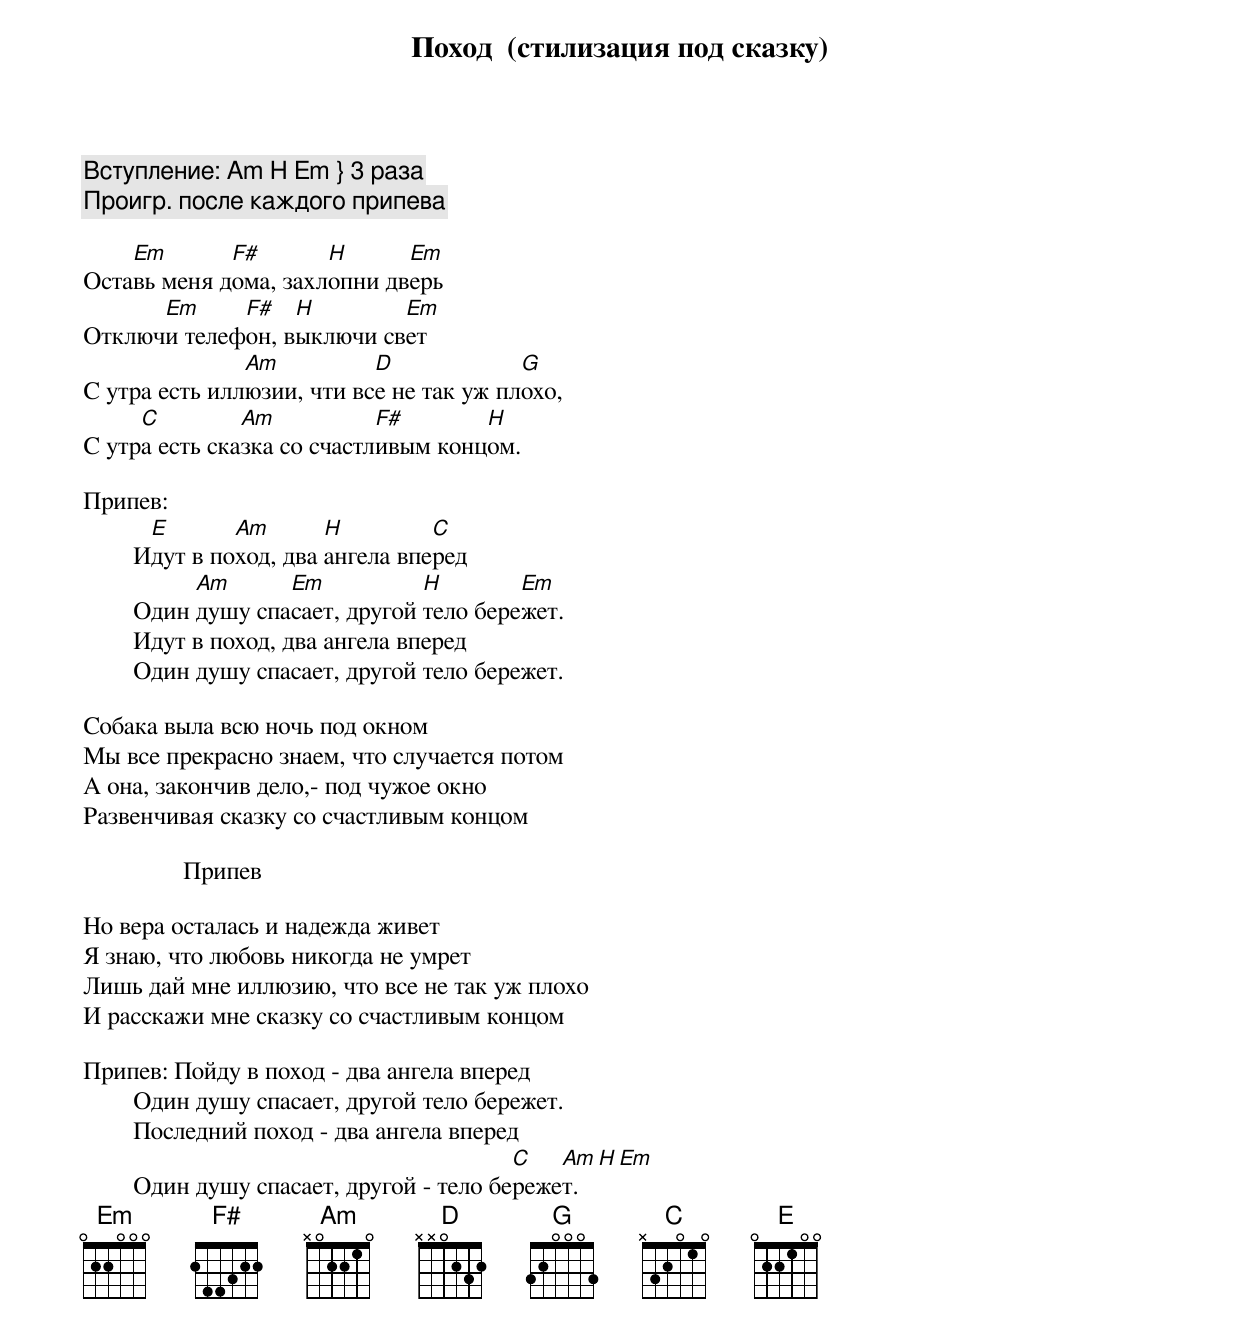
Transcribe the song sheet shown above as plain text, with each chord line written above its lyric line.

      Поход  (стилизация под сказку)

Вступление: Am H Em } 3 раза
Проигр. после каждого припева

    Em       F#       H      Em
Оставь меня дома, захлопни дверь
      Em     F#   H        Em
Отключи телефон, выключи свет
               Am          D             G
С утра есть иллюзии, чти все не так уж плохо,
     C         Am           F#       H
С утра есть сказка со счастливым концом.

Припев:
         E       Am       H         C
        Идут в поход, два ангела вперед
             Am      Em           H        Em
        Один душу спасает, другой тело бережет.
        Идут в поход, два ангела вперед
        Один душу спасает, другой тело бережет.

Собака выла всю ночь под окном
Мы все прекрасно знаем, что случается потом
А она, закончив дело,- под чужое окно
Развенчивая сказку со счастливым концом

                Припев

Но вера осталась и надежда живет
Я знаю, что любовь никогда не умрет
Лишь дай мне иллюзию, что все не так уж плохо
И расскажи мне сказку со счастливым концом

Припев: Пойду в поход - два ангела вперед
        Один душу спасает, другой тело бережет.
        Последний поход - два ангела вперед
                                           C   Am H Em
        Один душу спасает, другой - тело бережет.
